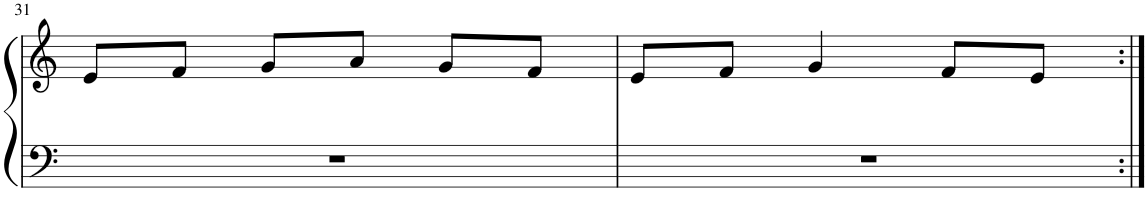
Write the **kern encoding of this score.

**kern	**kern
*part1	*part1
*staff2	*staff1
*I"ハープ	*
!!LO:PB:g=z
*clefF4	*clefG2
*k[]	*k[]
*M3/4	*M3/4
=31	=31
2.r	8e/L
.	8f/J
.	8g/L
.	8a/J
.	8g/L
.	8f/J
=32	=32
2.r	8e/L
.	8f/J
.	4g/
.	8f/L
.	8e/J
=:|!	=:|!
*-	*-
